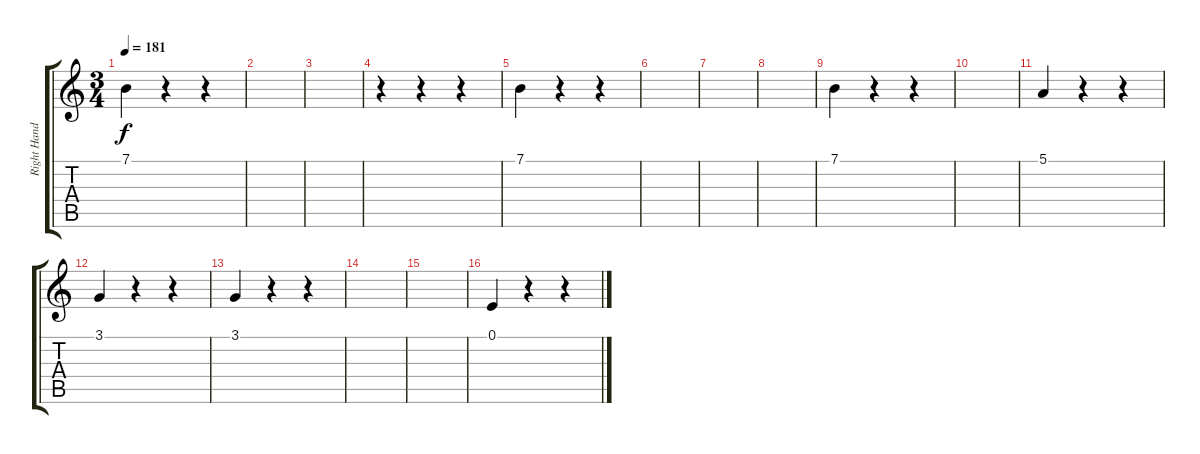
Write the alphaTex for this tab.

\track ("Right Hand" "Right Hand") {instrument acousticgrandpiano}
\staff {score tabs}
\tuning (E4 B3 G3 D3 A2 E2) {hide}
\ts (3 4)
\tempo 181
\clef g2
\ks c
7.1.4{dy f} r.4 r.4 |
|
|
r.4 r.4 r.4 |
7.1.4 r.4 r.4 |
|
|
|
7.1.4 r.4 r.4 |
|
5.1.4 r.4 r.4 |
3.1.4 r.4 r.4 |
3.1.4 r.4 r.4 |
|
|
0.1.4 r.4 r.4
